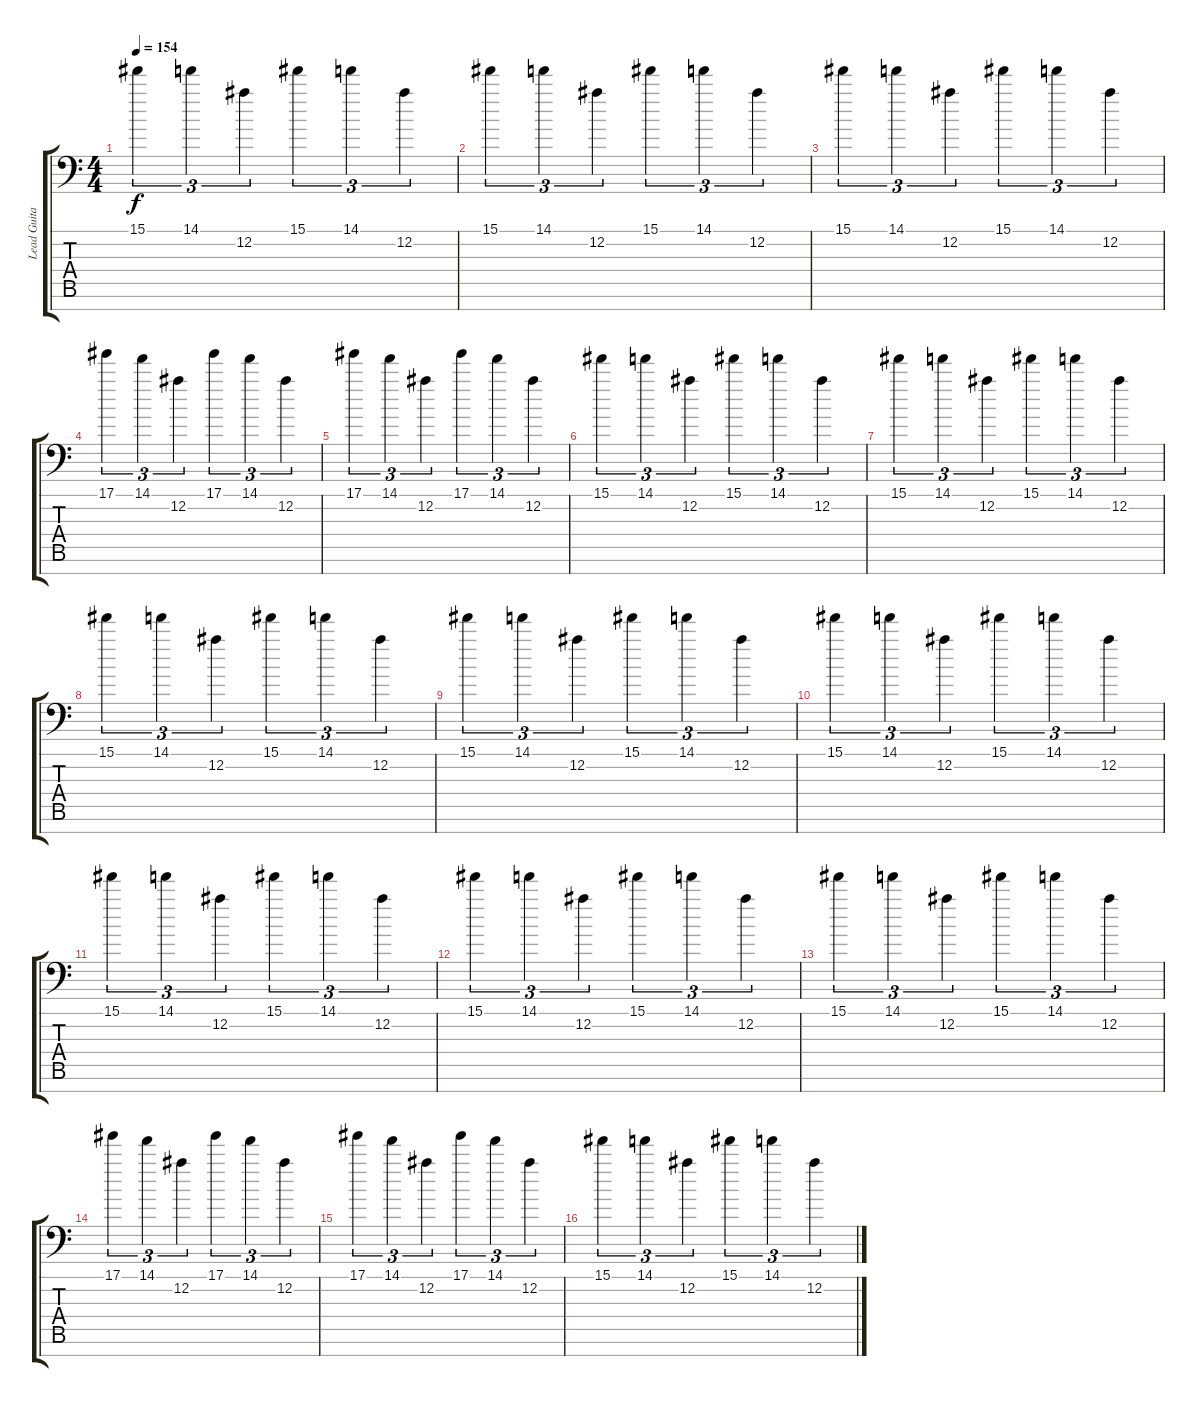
\track ("Lead Guitar" "Lead Guita") {instrument distortionguitar}
\staff {score tabs}
\tuning (Eb4 Bb3 Gb3 Db3 Ab2 Eb2 Ab1) {hide}
\ts (4 4)
\tempo 154
\clef f4
\ks c
15.1.4{tu (3 2) dy f} 14.1.4{tu (3 2)} 12.2.4{tu (3 2)} 15.1.4{tu (3 2)} 14.1.4{tu (3 2)} 12.2.4{tu (3 2)} |
15.1.4{tu (3 2)} 14.1.4{tu (3 2)} 12.2.4{tu (3 2)} 15.1.4{tu (3 2)} 14.1.4{tu (3 2)} 12.2.4{tu (3 2)} |
15.1.4{tu (3 2)} 14.1.4{tu (3 2)} 12.2.4{tu (3 2)} 15.1.4{tu (3 2)} 14.1.4{tu (3 2)} 12.2.4{tu (3 2)} |
17.1.4{tu (3 2)} 14.1.4{tu (3 2)} 12.2.4{tu (3 2)} 17.1.4{tu (3 2)} 14.1.4{tu (3 2)} 12.2.4{tu (3 2)} |
17.1.4{tu (3 2)} 14.1.4{tu (3 2)} 12.2.4{tu (3 2)} 17.1.4{tu (3 2)} 14.1.4{tu (3 2)} 12.2.4{tu (3 2)} |
15.1.4{tu (3 2)} 14.1.4{tu (3 2)} 12.2.4{tu (3 2)} 15.1.4{tu (3 2)} 14.1.4{tu (3 2)} 12.2.4{tu (3 2)} |
15.1.4{tu (3 2)} 14.1.4{tu (3 2)} 12.2.4{tu (3 2)} 15.1.4{tu (3 2)} 14.1.4{tu (3 2)} 12.2.4{tu (3 2)} |
15.1.4{tu (3 2)} 14.1.4{tu (3 2)} 12.2.4{tu (3 2)} 15.1.4{tu (3 2)} 14.1.4{tu (3 2)} 12.2.4{tu (3 2)} |
15.1.4{tu (3 2)} 14.1.4{tu (3 2)} 12.2.4{tu (3 2)} 15.1.4{tu (3 2)} 14.1.4{tu (3 2)} 12.2.4{tu (3 2)} |
15.1.4{tu (3 2)} 14.1.4{tu (3 2)} 12.2.4{tu (3 2)} 15.1.4{tu (3 2)} 14.1.4{tu (3 2)} 12.2.4{tu (3 2)} |
15.1.4{tu (3 2)} 14.1.4{tu (3 2)} 12.2.4{tu (3 2)} 15.1.4{tu (3 2)} 14.1.4{tu (3 2)} 12.2.4{tu (3 2)} |
15.1.4{tu (3 2)} 14.1.4{tu (3 2)} 12.2.4{tu (3 2)} 15.1.4{tu (3 2)} 14.1.4{tu (3 2)} 12.2.4{tu (3 2)} |
15.1.4{tu (3 2)} 14.1.4{tu (3 2)} 12.2.4{tu (3 2)} 15.1.4{tu (3 2)} 14.1.4{tu (3 2)} 12.2.4{tu (3 2)} |
17.1.4{tu (3 2)} 14.1.4{tu (3 2)} 12.2.4{tu (3 2)} 17.1.4{tu (3 2)} 14.1.4{tu (3 2)} 12.2.4{tu (3 2)} |
17.1.4{tu (3 2)} 14.1.4{tu (3 2)} 12.2.4{tu (3 2)} 17.1.4{tu (3 2)} 14.1.4{tu (3 2)} 12.2.4{tu (3 2)} |
15.1.4{tu (3 2)} 14.1.4{tu (3 2)} 12.2.4{tu (3 2)} 15.1.4{tu (3 2)} 14.1.4{tu (3 2)} 12.2.4{tu (3 2)}
